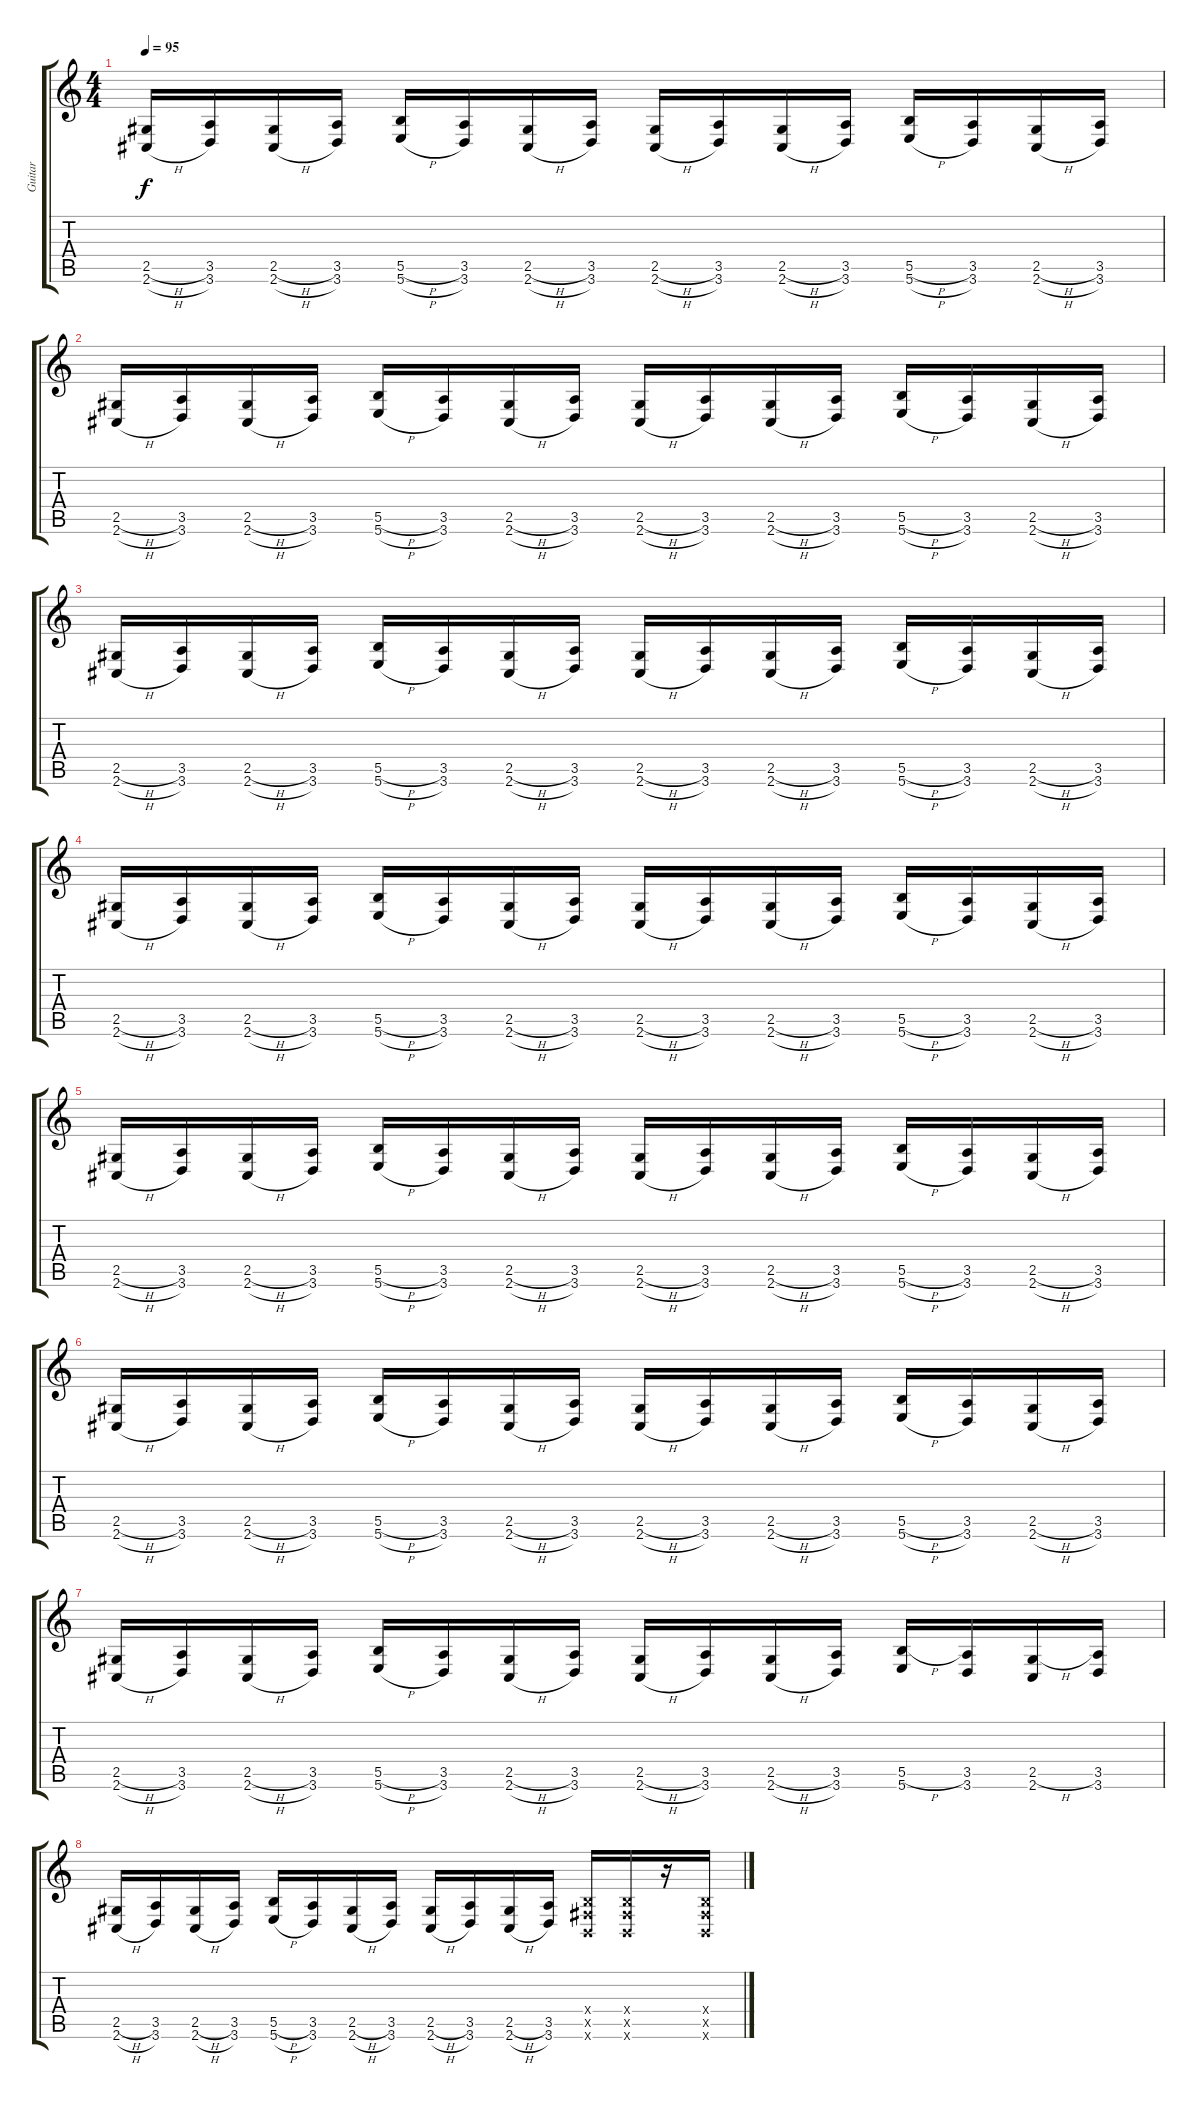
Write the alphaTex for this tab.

\track ("Guitar" "Guitar") {instrument electricguitarclean}
\staff {score tabs}
\tuning (Db4 Ab3 E3 B2 Gb2 B1) {hide}
\ts (4 4)
\tempo 95
\clef g2
\ks c
(2.5{h} 2.6{h}).16{dy f} (3.5 3.6).16 (2.5{h} 2.6{h}).16 (3.5 3.6).16 (5.5{h} 5.6{h}).16 (3.5 3.6).16 (2.5{h} 2.6{h}).16 (3.5 3.6).16 (2.5{h} 2.6{h}).16 (3.5 3.6).16 (2.5{h} 2.6{h}).16 (3.5 3.6).16 (5.5{h} 5.6{h}).16 (3.5 3.6).16 (2.5{h} 2.6{h}).16 (3.5 3.6).16 |
(2.5{h} 2.6{h}).16 (3.5 3.6).16 (2.5{h} 2.6{h}).16 (3.5 3.6).16 (5.5{h} 5.6{h}).16 (3.5 3.6).16 (2.5{h} 2.6{h}).16 (3.5 3.6).16 (2.5{h} 2.6{h}).16 (3.5 3.6).16 (2.5{h} 2.6{h}).16 (3.5 3.6).16 (5.5{h} 5.6{h}).16 (3.5 3.6).16 (2.5{h} 2.6{h}).16 (3.5 3.6).16 |
(2.5{h} 2.6{h}).16 (3.5 3.6).16 (2.5{h} 2.6{h}).16 (3.5 3.6).16 (5.5{h} 5.6{h}).16 (3.5 3.6).16 (2.5{h} 2.6{h}).16 (3.5 3.6).16 (2.5{h} 2.6{h}).16 (3.5 3.6).16 (2.5{h} 2.6{h}).16 (3.5 3.6).16 (5.5{h} 5.6{h}).16 (3.5 3.6).16 (2.5{h} 2.6{h}).16 (3.5 3.6).16 |
(2.5{h} 2.6{h}).16 (3.5 3.6).16 (2.5{h} 2.6{h}).16 (3.5 3.6).16 (5.5{h} 5.6{h}).16 (3.5 3.6).16 (2.5{h} 2.6{h}).16 (3.5 3.6).16 (2.5{h} 2.6{h}).16 (3.5 3.6).16 (2.5{h} 2.6{h}).16 (3.5 3.6).16 (5.5{h} 5.6{h}).16 (3.5 3.6).16 (2.5{h} 2.6{h}).16 (3.5 3.6).16 |
(2.5{h} 2.6{h}).16 (3.5 3.6).16 (2.5{h} 2.6{h}).16 (3.5 3.6).16 (5.5{h} 5.6{h}).16 (3.5 3.6).16 (2.5{h} 2.6{h}).16 (3.5 3.6).16 (2.5{h} 2.6{h}).16 (3.5 3.6).16 (2.5{h} 2.6{h}).16 (3.5 3.6).16 (5.5{h} 5.6{h}).16 (3.5 3.6).16 (2.5{h} 2.6{h}).16 (3.5 3.6).16 |
(2.5{h} 2.6{h}).16 (3.5 3.6).16 (2.5{h} 2.6{h}).16 (3.5 3.6).16 (5.5{h} 5.6{h}).16 (3.5 3.6).16 (2.5{h} 2.6{h}).16 (3.5 3.6).16 (2.5{h} 2.6{h}).16 (3.5 3.6).16 (2.5{h} 2.6{h}).16 (3.5 3.6).16 (5.5{h} 5.6{h}).16 (3.5 3.6).16 (2.5{h} 2.6{h}).16 (3.5 3.6).16 |
(2.5{h} 2.6{h}).16 (3.5 3.6).16 (2.5{h} 2.6{h}).16 (3.5 3.6).16 (5.5{h} 5.6{h}).16 (3.5 3.6).16 (2.5{h} 2.6{h}).16 (3.5 3.6).16 (2.5{h} 2.6{h}).16 (3.5 3.6).16 (2.5{h} 2.6{h}).16 (3.5 3.6).16 (5.5{h} 5.6).16 (3.5 3.6).16 (2.5{h} 2.6).16 (3.5 3.6).16 |
(2.5{h} 2.6{h}).16 (3.5 3.6).16 (2.5{h} 2.6{h}).16 (3.5 3.6).16 (5.5{h} 5.6{h}).16 (3.5 3.6).16 (2.5{h} 2.6{h}).16 (3.5 3.6).16 (2.5{h} 2.6{h}).16 (3.5 3.6).16 (2.5{h} 2.6{h}).16 (3.5 3.6).16 (0.4{x} 0.5{x} 0.6{x}).16 (0.4{x} 0.5{x} 0.6{x}).16 r.16 (0.4{x} 0.5{x} 0.6{x}).16
